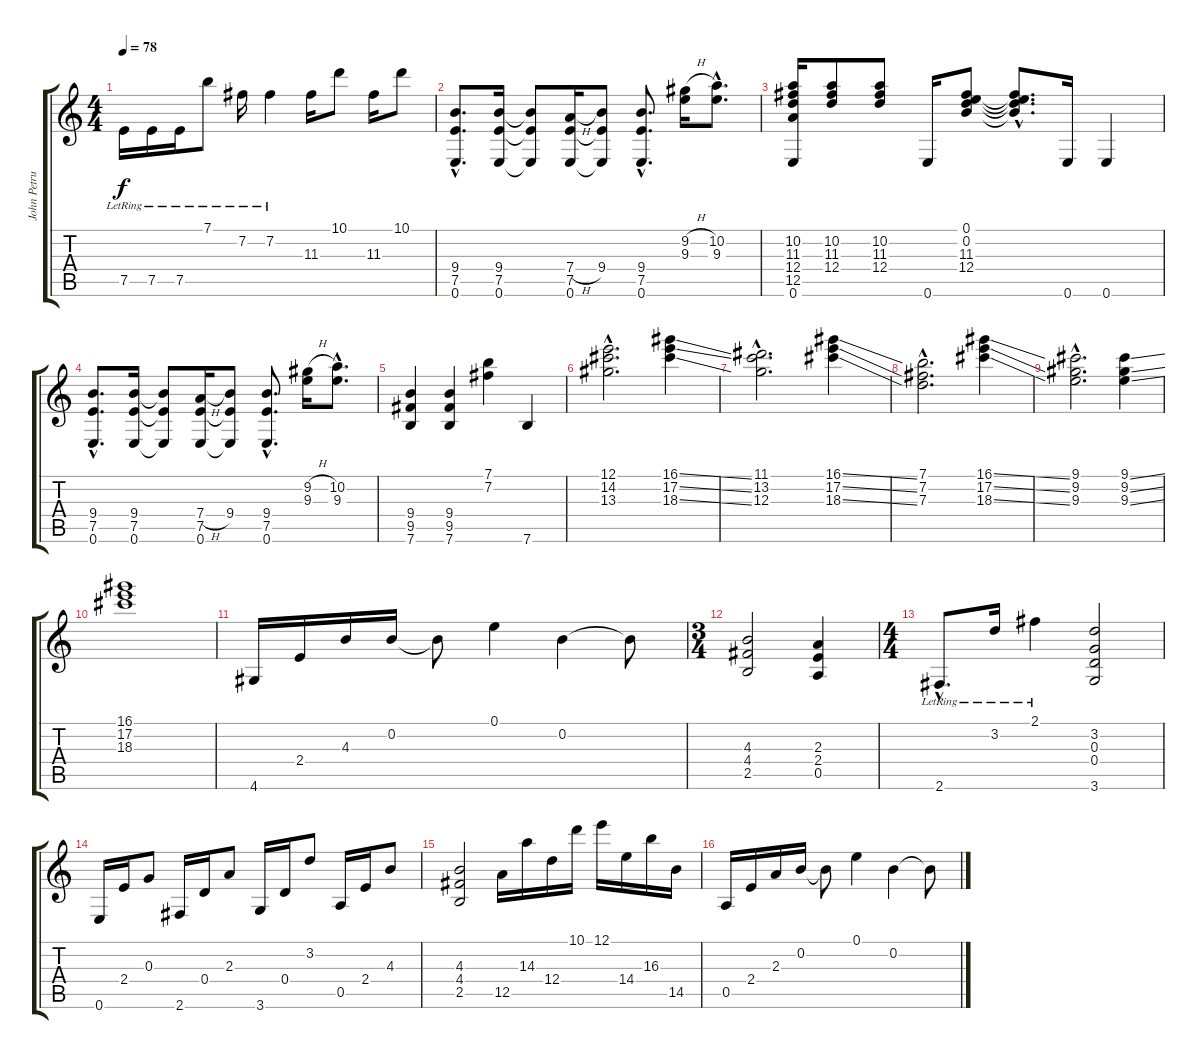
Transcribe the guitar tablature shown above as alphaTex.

\track ("John Petrucci" "John Petru") {instrument distortionguitar}
\staff {score tabs}
\tuning (E4 B3 G3 D3 A2 E2) {hide}
\ts (4 4)
\tempo 78
\clef g2
\ks c
7.5{lr}.16{dy f} 7.5{lr}.16 7.5{lr}.16 7.1{lr}.8 7.2{lr}.16 7.2{lr}.4 11.3.16 10.1.8 11.3.16 10.1.8 |
(9.4{hac} 7.5{hac} 0.6{hac}).8{d} (9.4 7.5 0.6).16 (9.4{t} 7.5{t} 0.6{t}).8 (7.4{h} 7.5 0.6).16 (9.4 7.5{t} 0.6{t}).8 (9.4{hac} 7.5{hac} 0.6{hac}).8{d} (9.2{h} 9.3).16 (10.2{hac} 9.3{hac}).8{d} |
(10.2 11.3 12.4 12.5 0.6).16 (10.2 11.3 12.4).8 (10.2 11.3 12.4).8 0.6.16 (0.1 0.2 11.3 12.4).8 (0.1{hac t} 0.2{hac t} 11.3{hac t} 12.4{hac t}).8{d} 0.6.16 0.6.4 |
(9.4{hac} 7.5{hac} 0.6{hac}).8{d} (9.4 7.5 0.6).16 (9.4{t} 7.5{t} 0.6{t}).8 (7.4{h} 7.5 0.6).16 (9.4 7.5{t} 0.6{t}).8 (9.4{hac} 7.5{hac} 0.6{hac}).8{d} (9.2{h} 9.3).16 (10.2{hac} 9.3{hac}).8{d} |
(9.4 9.5 7.6).4 (9.4 9.5 7.6).4 (7.1 7.2).4 7.6.4 |
(12.1{hac} 14.2{hac} 13.3{hac}).2{d} (16.1{ss} 17.2{ss} 18.3{ss}).4 |
(11.1{hac} 13.2{hac} 12.3{hac}).2{d} (16.1{ss} 17.2{ss} 18.3{ss}).4 |
(7.1{hac} 7.2{hac} 7.3{hac}).2{d} (16.1{ss} 17.2{ss} 18.3{ss}).4 |
(9.1{hac} 9.2{hac} 9.3{hac}).2{d} (9.1{ss} 9.2{ss} 9.3{ss}).4 |
(16.1 17.2 18.3).1 |
4.6.16 2.4.16 4.3.16 0.2.16 0.2{t}.8 0.1.4 0.2.4 0.2{t}.8 |
\ts (3 4)
(4.3 4.4 2.5).2 (2.3 2.4 0.5).4 |
\ts (4 4)
2.6{hac lr}.8{d} 3.2{lr}.16 2.1{lr}.4 (3.2 0.3 0.4 3.6).2 |
0.6.16 2.4.16 0.3.8 2.6.16 0.4.16 2.3.8 3.6.16 0.4.16 3.2.8 0.5.16 2.4.16 4.3.8 |
(4.3 4.4 2.5).2 12.5.16 14.3.16 12.4.16 10.1.16 12.1.16 14.4.16 16.3.16 14.5.16 |
0.5.16 2.4.16 2.3.16 0.2.16 0.2{t}.8 0.1.4 0.2.4 0.2{t}.8
